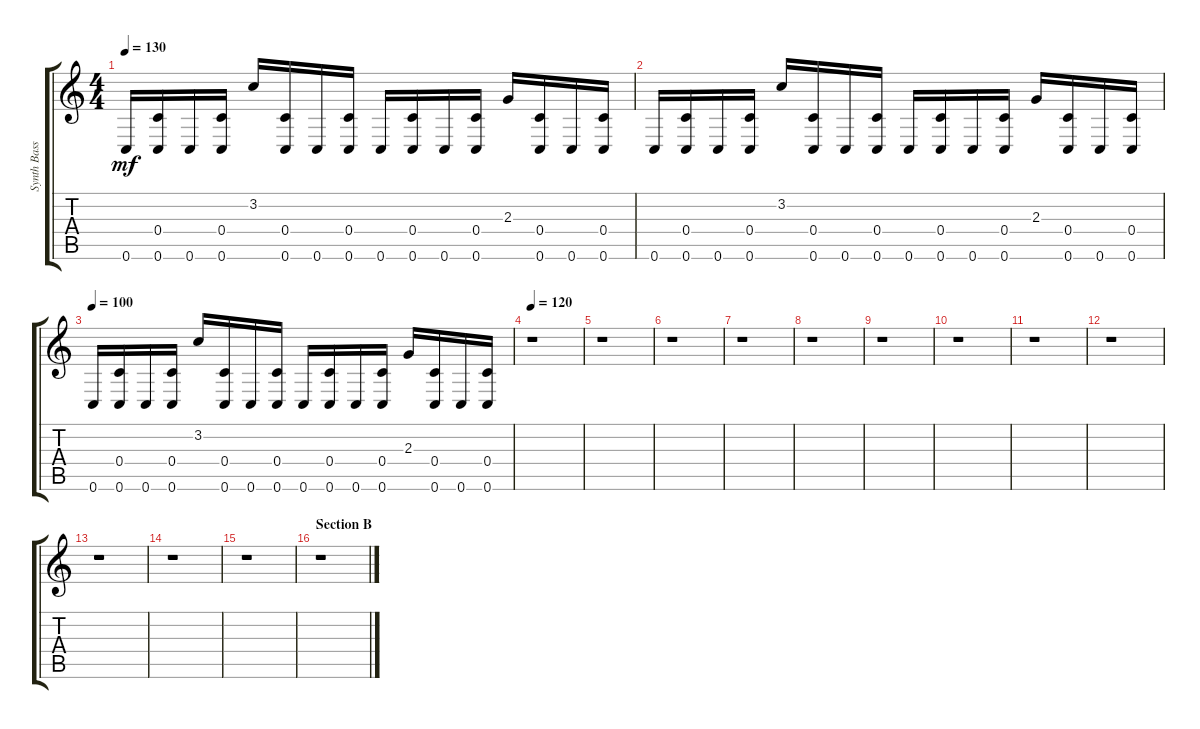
\track ("Synth Bass" "Synth Bass") {instrument synthbass1}
\staff {score tabs}
\tuning (D4 A3 F3 C3 G2 C2) {hide}
\ts (4 4)
\tempo 130
\clef g2
\ks aminor
0.6.16{dy mf} (0.4 0.6).16 0.6.16 (0.4 0.6).16 3.2.16 (0.4 0.6).16 0.6.16 (0.4 0.6).16 0.6.16 (0.4 0.6).16 0.6.16 (0.4 0.6).16 2.3.16 (0.4 0.6).16 0.6.16 (0.4 0.6).16 |
0.6.16 (0.4 0.6).16 0.6.16 (0.4 0.6).16 3.2.16 (0.4 0.6).16 0.6.16 (0.4 0.6).16 0.6.16 (0.4 0.6).16 0.6.16 (0.4 0.6).16 2.3.16 (0.4 0.6).16 0.6.16 (0.4 0.6).16 |
\tempo 100
0.6.16 (0.4 0.6).16 0.6.16 (0.4 0.6).16 3.2.16 (0.4 0.6).16 0.6.16 (0.4 0.6).16 0.6.16 (0.4 0.6).16 0.6.16 (0.4 0.6).16 2.3.16 (0.4 0.6).16 0.6.16 (0.4 0.6).16 |
\tempo 120
r.1 |
r.1 |
r.1 |
r.1 |
r.1 |
r.1 |
r.1 |
r.1 |
r.1 |
r.1 |
r.1 |
r.1 |
\section ("" "Section B")
r.1
